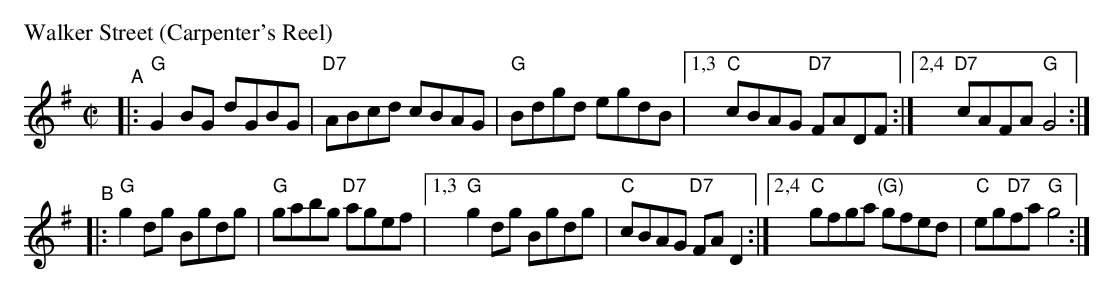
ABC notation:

X:1
P: Walker Street (Carpenter's Reel)
M: C|
L: 1/8
K: G
"^A"\
|: "G"G2BG dGBG | "D7"ABcd cBAG | "G"Bdgd egdB |\
[1,3 "C"cBAG "D7"FADF :|\
[2,4 "D7"cAFA "G"G4 :|
"^B"\
|: "G"g2dg Bgdg | "G"gabg "D7"agef |\
[1,3 "G"g2dg Bgdg | "C"cBAG "D7"FAD2 :|\
[2,4 "C"gfga "(G)"gfed | "C"eg"D7"fa "G"g4 :|
